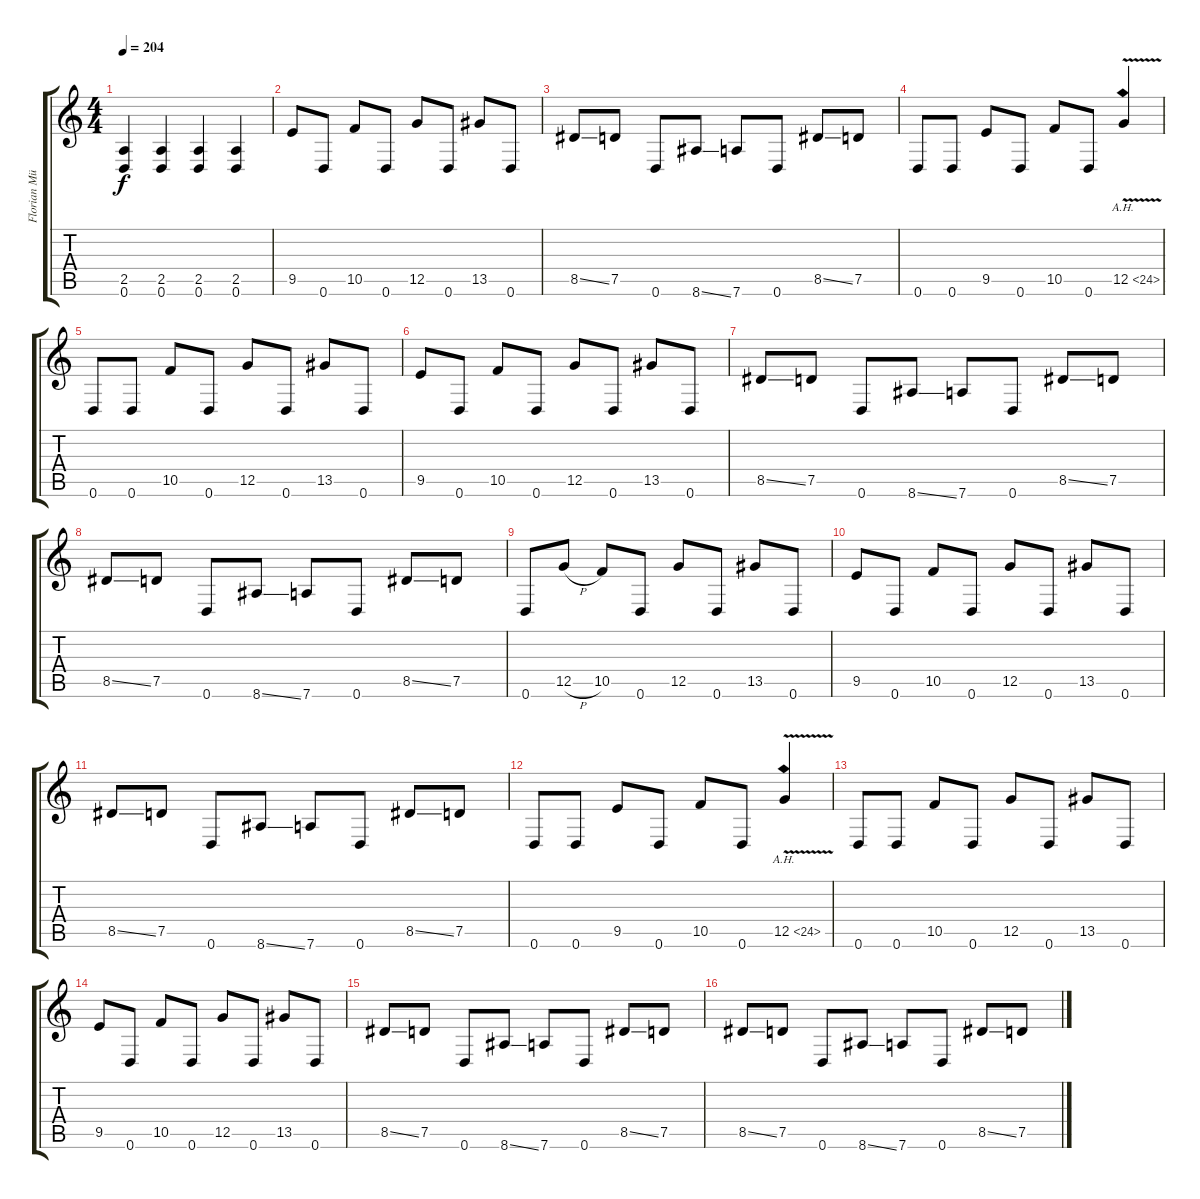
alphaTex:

\track ("Florian Müller" "Florian Mü") {instrument distortionguitar}
\staff {score tabs}
\tuning (D4 A3 F3 C3 G2 D2) {hide}
\ts (4 4)
\tempo 204
\clef g2
\ks c
(2.5 0.6).4{dy f} (2.5 0.6).4 (2.5 0.6).4 (2.5 0.6).4 |
9.5.8 0.6.8 10.5.8 0.6.8 12.5.8 0.6.8 13.5.8 0.6.8 |
8.5{ss}.8 7.5.8 0.6.8 8.6{ss}.8 7.6.8 0.6.8 8.5{ss}.8 7.5.8 |
0.6.8 0.6.8 9.5.8 0.6.8 10.5.8 0.6.8 12.5{ah 12 v}.4 |
0.6.8 0.6.8 10.5.8 0.6.8 12.5.8 0.6.8 13.5.8 0.6.8 |
9.5.8 0.6.8 10.5.8 0.6.8 12.5.8 0.6.8 13.5.8 0.6.8 |
8.5{ss}.8 7.5.8 0.6.8 8.6{ss}.8 7.6.8 0.6.8 8.5{ss}.8 7.5.8 |
8.5{ss}.8 7.5.8 0.6.8 8.6{ss}.8 7.6.8 0.6.8 8.5{ss}.8 7.5.8 |
0.6.8 12.5{h}.8 10.5.8 0.6.8 12.5.8 0.6.8 13.5.8 0.6.8 |
9.5.8 0.6.8 10.5.8 0.6.8 12.5.8 0.6.8 13.5.8 0.6.8 |
8.5{ss}.8 7.5.8 0.6.8 8.6{ss}.8 7.6.8 0.6.8 8.5{ss}.8 7.5.8 |
0.6.8 0.6.8 9.5.8 0.6.8 10.5.8 0.6.8 12.5{ah 12 v}.4 |
0.6.8 0.6.8 10.5.8 0.6.8 12.5.8 0.6.8 13.5.8 0.6.8 |
9.5.8 0.6.8 10.5.8 0.6.8 12.5.8 0.6.8 13.5.8 0.6.8 |
8.5{ss}.8 7.5.8 0.6.8 8.6{ss}.8 7.6.8 0.6.8 8.5{ss}.8 7.5.8 |
8.5{ss}.8 7.5.8 0.6.8 8.6{ss}.8 7.6.8 0.6.8 8.5{ss}.8 7.5.8
